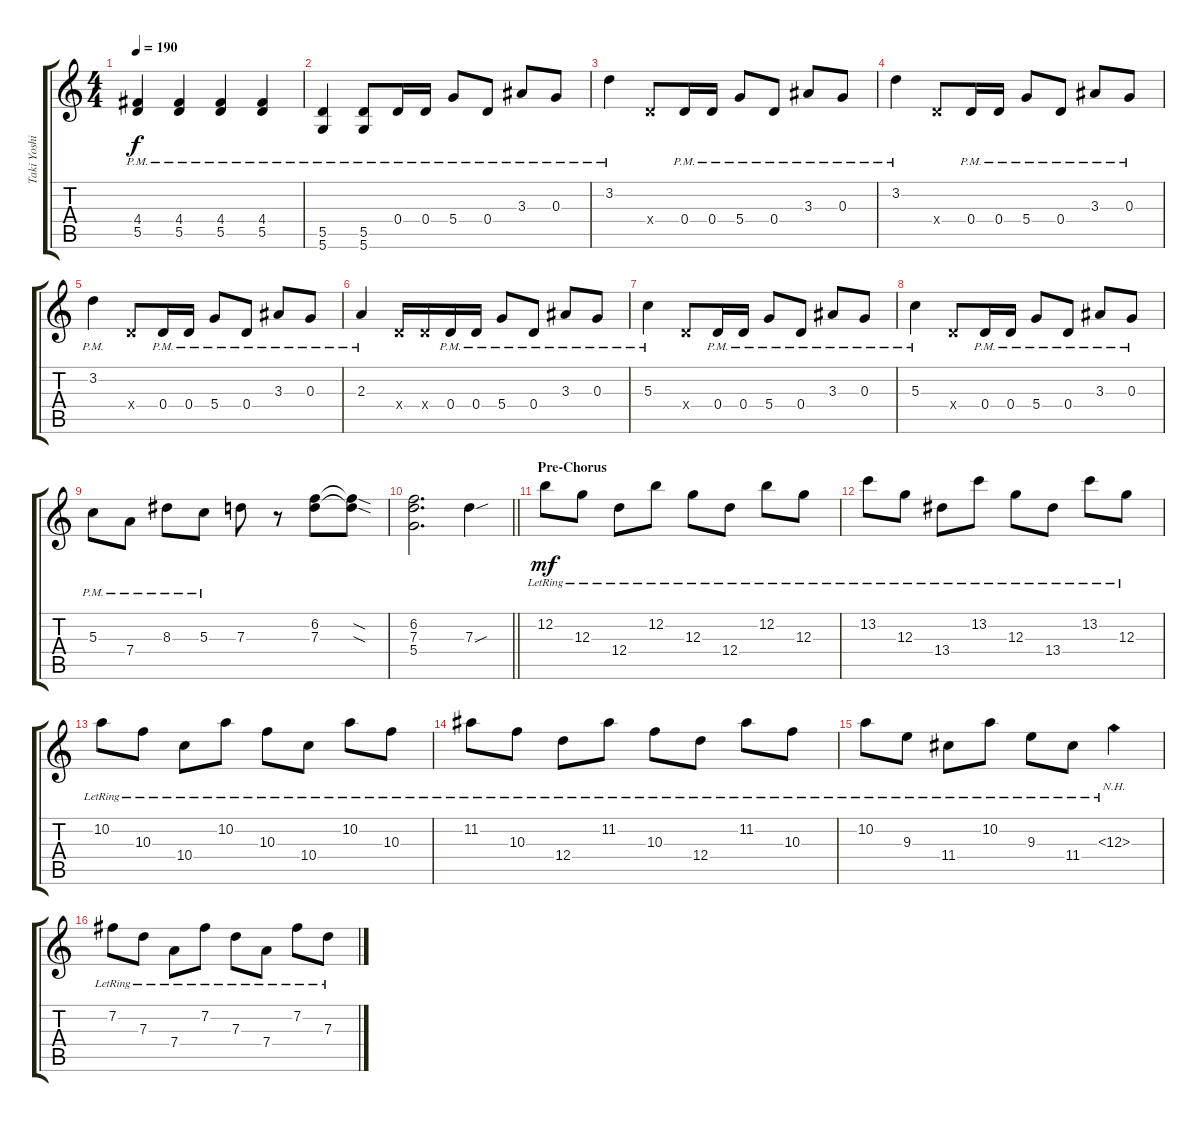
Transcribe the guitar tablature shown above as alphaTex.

\track ("Taki Yoshimitsu" "Taki Yoshi") {instrument distortionguitar}
\staff {score tabs}
\tuning (E4 B3 G3 D3 A2 D2) {hide}
\ts (4 4)
\tempo 190
\clef g2
\ks c
(4.4{pm} 5.5{pm}).4{dy f} (4.4{pm} 5.5{pm}).4 (4.4{pm} 5.5{pm}).4 (4.4{pm} 5.5{pm}).4 |
(5.5{pm} 5.6{pm}).4 (5.5{pm} 5.6{pm}).8 0.4{pm}.16 0.4{pm}.16 5.4{pm}.8 0.4{pm}.8 3.3{pm}.8 0.3{pm}.8 |
3.2{pm}.4 0.4{x}.8 0.4{pm}.16 0.4{pm}.16 5.4{pm}.8 0.4{pm}.8 3.3{pm}.8 0.3{pm}.8 |
3.2{pm}.4 0.4{x}.8 0.4{pm}.16 0.4{pm}.16 5.4{pm}.8 0.4{pm}.8 3.3{pm}.8 0.3{pm}.8 |
3.2{pm}.4 0.4{x}.8 0.4{pm}.16 0.4{pm}.16 5.4{pm}.8 0.4{pm}.8 3.3{pm}.8 0.3{pm}.8 |
2.3{pm}.4 0.4{x}.16 0.4{x}.16 0.4{pm}.16 0.4{pm}.16 5.4{pm}.8 0.4{pm}.8 3.3{pm}.8 0.3{pm}.8 |
5.3{pm}.4 0.4{x}.8 0.4{pm}.16 0.4{pm}.16 5.4{pm}.8 0.4{pm}.8 3.3{pm}.8 0.3{pm}.8 |
5.3{pm}.4 0.4{x}.8 0.4{pm}.16 0.4{pm}.16 5.4{pm}.8 0.4{pm}.8 3.3{pm}.8 0.3{pm}.8 |
5.3{pm}.8 7.4{pm}.8 8.3{pm}.8 5.3{pm}.8 7.3.8 r.8 (6.2 7.3).8 (6.2{sod t} 7.3{sod t}).8 |
\barLineRight lightlight
(6.2 7.3 5.4).2{d} 7.3{sou}.4 |
\section ("" "Pre-Chorus")
12.2{lr}.8{dy mf instrument electricguitarclean} 12.3{lr}.8 12.4{lr}.8 12.2{lr}.8 12.3{lr}.8 12.4{lr}.8 12.2{lr}.8 12.3{lr}.8 |
13.2{lr}.8 12.3{lr}.8 13.4{lr}.8 13.2{lr}.8 12.3{lr}.8 13.4{lr}.8 13.2{lr}.8 12.3{lr}.8 |
10.2{lr}.8 10.3{lr}.8 10.4{lr}.8 10.2{lr}.8 10.3{lr}.8 10.4{lr}.8 10.2{lr}.8 10.3{lr}.8 |
11.2{lr}.8 10.3{lr}.8 12.4{lr}.8 11.2{lr}.8 10.3{lr}.8 12.4{lr}.8 11.2{lr}.8 10.3{lr}.8 |
10.2{lr}.8 9.3{lr}.8 11.4{lr}.8 10.2{lr}.8 9.3{lr}.8 11.4{lr}.8 12.3{nh lr}.4 |
7.2{lr}.8 7.3{lr}.8 7.4{lr}.8 7.2{lr}.8 7.3{lr}.8 7.4{lr}.8 7.2{lr}.8 7.3{lr}.8
